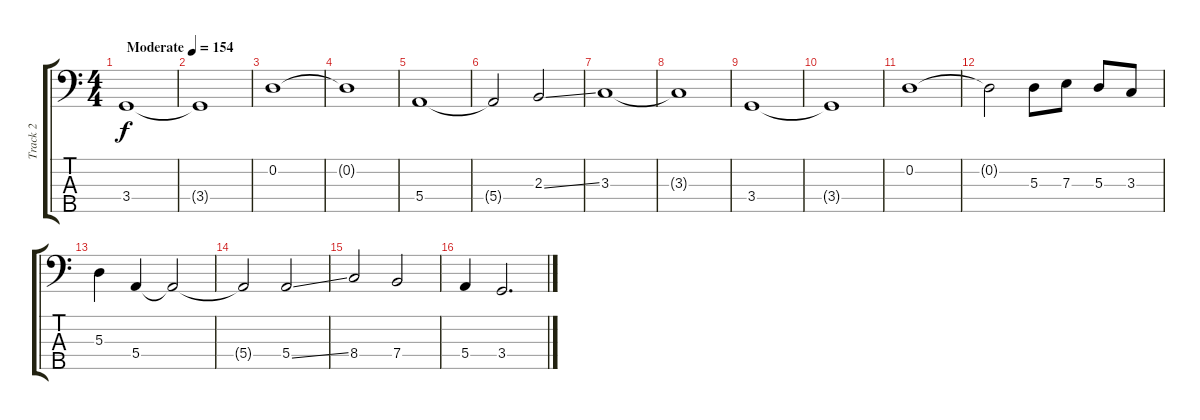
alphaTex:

\track ("Track 2" "Track 2") {instrument electricbassfinger}
\staff {score tabs}
\tuning (G2 D2 A1 E1 B0) {hide}
\ts (4 4)
\tempo (154 "Moderate")
\clef f4
\ks c
3.4.1{dy f instrument electricbassfinger} |
3.4{t}.1 |
0.2.1 |
0.2{t}.1 |
5.4.1 |
5.4{t}.2 2.3{ss}.2 |
3.3.1 |
3.3{t}.1 |
3.4.1 |
3.4{t}.1 |
0.2.1 |
0.2{t}.2 5.3.8 7.3.8 5.3.8 3.3.8 |
5.3.4 5.4.4 5.4{t}.2 |
5.4{t}.2 5.4{ss}.2 |
8.4.2 7.4.2 |
5.4.4 3.4.2{d}
